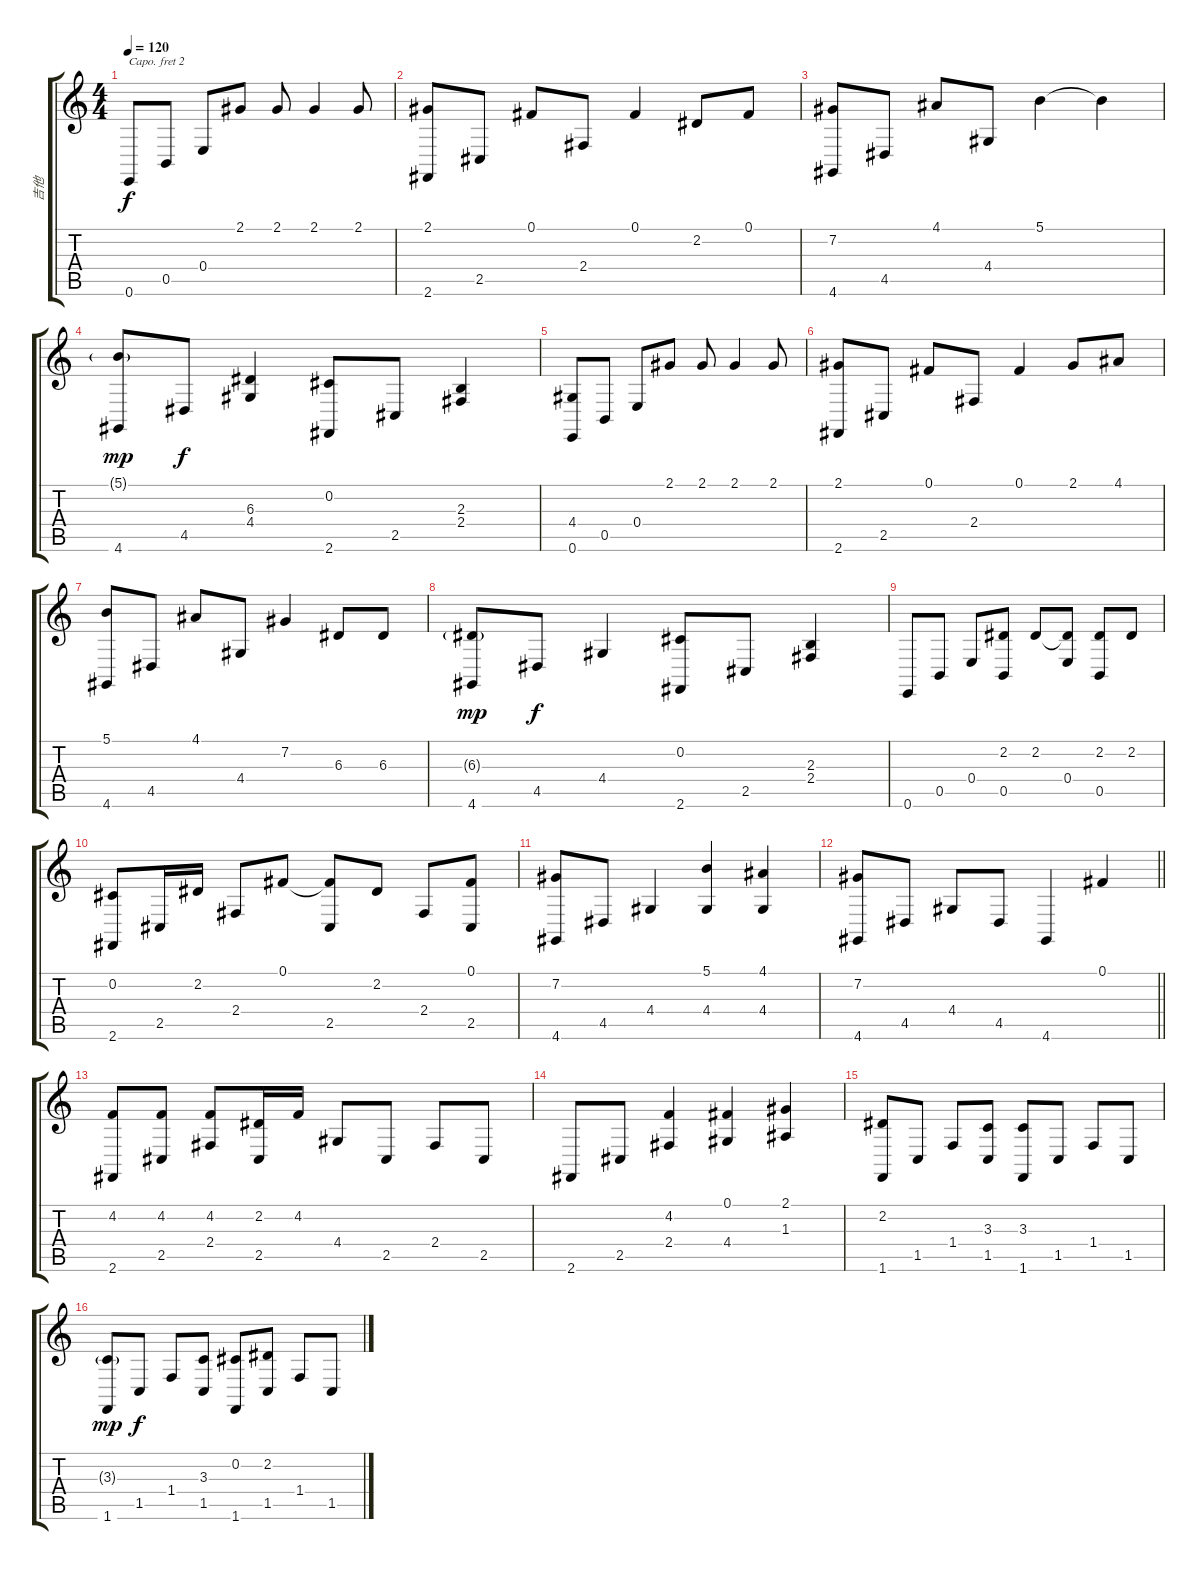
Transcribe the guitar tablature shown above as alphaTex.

\track ("吉他" "吉他") {instrument acousticgrandpiano}
\staff {score tabs}
\capo 2
\tuning (E4 B3 G3 D3 A2 D2) {hide}
\ts (4 4)
\tempo 120
\clef g2
\ks c
0.6.8{dy f} 0.5.8 0.4.8 2.1.8 2.1.8 2.1.4 2.1.8 |
(2.1 2.6).8 2.5.8 0.1.8 2.4.8 0.1.4 2.2.8 0.1.8 |
(7.2 4.6).8 4.5.8 4.1.8 4.4.8 5.1.4 5.1{t}.4 |
(5.1{g} 4.6).8{dy mp} 4.5.8{dy f} (6.3 4.4).4 (0.2 2.6).8 2.5.8 (2.3 2.4).4 |
(4.4 0.6).8 0.5.8 0.4.8 2.1.8 2.1.8 2.1.4 2.1.8 |
(2.1 2.6).8 2.5.8 0.1.8 2.4.8 0.1.4 2.1.8 4.1.8 |
(5.1 4.6).8 4.5.8 4.1.8 4.4.8 7.2.4 6.3.8 6.3.8 |
(6.3{g} 4.6).8{dy mp} 4.5.8{dy f} 4.4.4 (0.2 2.6).8 2.5.8 (2.3 2.4).4 |
0.6.8 0.5.8 0.4.8 (2.2 0.5).8 2.2.8 (2.2{t} 0.4).8 (2.2 0.5).8 2.2.8 |
(0.2 2.6).8 2.5.16 2.2.16 2.4.8 0.1.8 (0.1{t} 2.5).8 2.2.8 2.4.8 (0.1 2.5).8 |
(7.2 4.6).8 4.5.8 4.4.4 (5.1 4.4).4 (4.1 4.4).4 |
\barLineRight lightlight
(7.2 4.6).8 4.5.8 4.4.8 4.5.8 4.6.4 0.1.4 |
(4.2 2.6).8 (4.2 2.5).8 (4.2 2.4).8 (2.2 2.5).16 4.2.16 4.4.8 2.5.8 2.4.8 2.5.8 |
2.6.8 2.5.8 (4.2 2.4).4 (0.1 4.4).4 (2.1 1.3).4 |
(2.2 1.6).8 1.5.8 1.4.8 (3.3 1.5).8 (3.3 1.6).8 1.5.8 1.4.8 1.5.8 |
(3.3{g} 1.6).8{dy mp} 1.5.8{dy f} 1.4.8 (3.3 1.5).8 (0.2 1.6).8 (2.2 1.5).8 1.4.8 1.5.8
